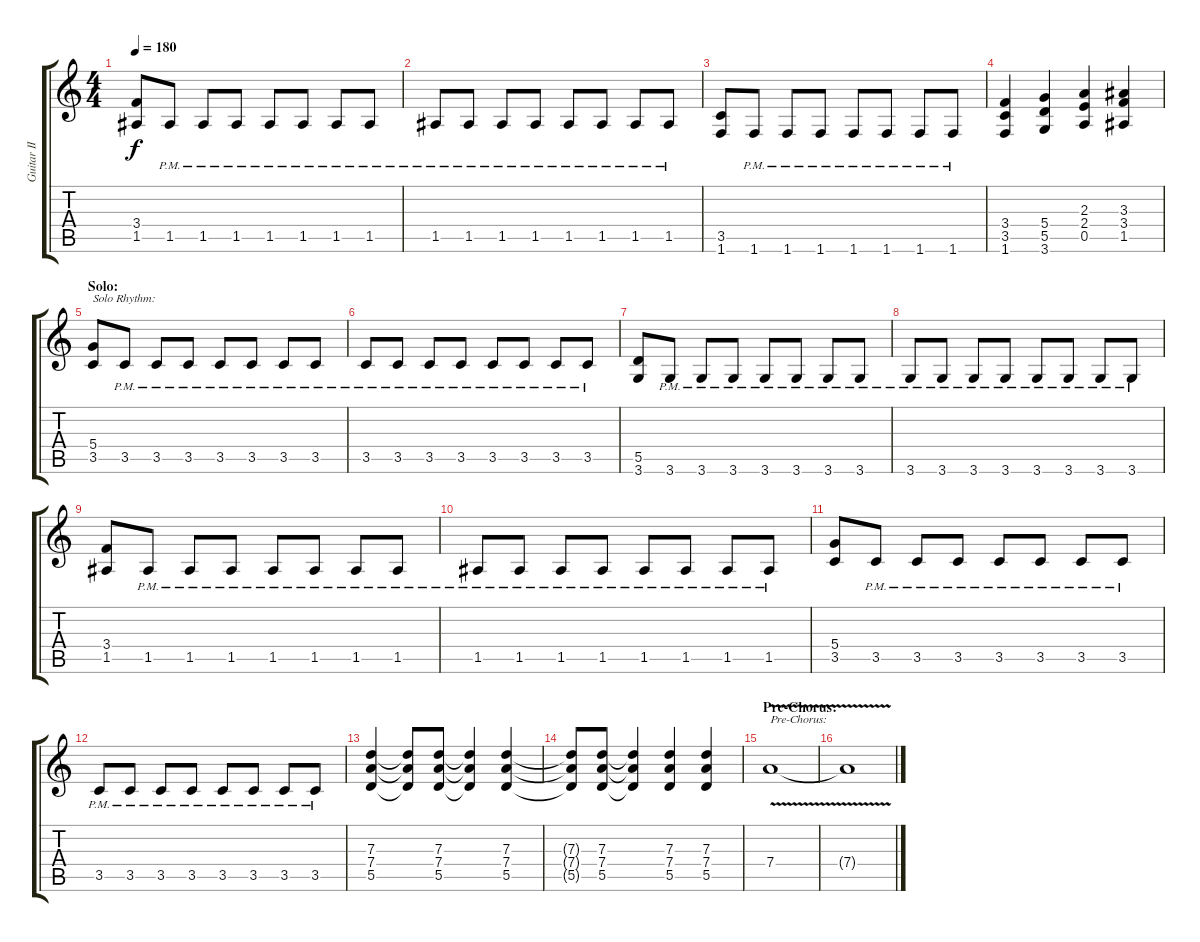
\track ("Guitar II" "Guitar II") {instrument distortionguitar}
\staff {score tabs}
\tuning (E4 B3 G3 D3 A2 E2) {hide}
\ts (4 4)
\tempo 180
\clef g2
\ks c
(3.4 1.5).8{dy f} 1.5{pm}.8 1.5{pm}.8 1.5{pm}.8 1.5{pm}.8 1.5{pm}.8 1.5{pm}.8 1.5{pm}.8 |
1.5{pm}.8 1.5{pm}.8 1.5{pm}.8 1.5{pm}.8 1.5{pm}.8 1.5{pm}.8 1.5{pm}.8 1.5{pm}.8 |
(3.5 1.6).8 1.6{pm}.8 1.6{pm}.8 1.6{pm}.8 1.6{pm}.8 1.6{pm}.8 1.6{pm}.8 1.6{pm}.8 |
(3.4 3.5 1.6).4 (5.4 5.5 3.6).4 (2.3 2.4 0.5).4 (3.3 3.4 1.5).4 |
\section ("" "Solo:")
(5.4 3.5).8{txt "Solo Rhythm:"} 3.5{pm}.8 3.5{pm}.8 3.5{pm}.8 3.5{pm}.8 3.5{pm}.8 3.5{pm}.8 3.5{pm}.8 |
3.5{pm}.8 3.5{pm}.8 3.5{pm}.8 3.5{pm}.8 3.5{pm}.8 3.5{pm}.8 3.5{pm}.8 3.5{pm}.8 |
(5.5 3.6).8 3.6{pm}.8 3.6{pm}.8 3.6{pm}.8 3.6{pm}.8 3.6{pm}.8 3.6{pm}.8 3.6{pm}.8 |
3.6{pm}.8 3.6{pm}.8 3.6{pm}.8 3.6{pm}.8 3.6{pm}.8 3.6{pm}.8 3.6{pm}.8 3.6{pm}.8 |
(3.4 1.5).8 1.5{pm}.8 1.5{pm}.8 1.5{pm}.8 1.5{pm}.8 1.5{pm}.8 1.5{pm}.8 1.5{pm}.8 |
1.5{pm}.8 1.5{pm}.8 1.5{pm}.8 1.5{pm}.8 1.5{pm}.8 1.5{pm}.8 1.5{pm}.8 1.5{pm}.8 |
(5.4 3.5).8 3.5{pm}.8 3.5{pm}.8 3.5{pm}.8 3.5{pm}.8 3.5{pm}.8 3.5{pm}.8 3.5{pm}.8 |
3.5{pm}.8 3.5{pm}.8 3.5{pm}.8 3.5{pm}.8 3.5{pm}.8 3.5{pm}.8 3.5{pm}.8 3.5{pm}.8 |
(7.3 7.4 5.5).4 (7.3{t} 7.4{t} 5.5{t}).8 (7.3 7.4 5.5).8 (7.3{t} 7.4{t} 5.5{t}).4 (7.3 7.4 5.5).4 |
(7.3{t} 7.4{t} 5.5{t}).8 (7.3 7.4 5.5).8 (7.3{t} 7.4{t} 5.5{t}).4 (7.3 7.4 5.5).4 (7.3 7.4 5.5).4 |
\section ("" "Pre-Chorus:")
7.4{v}.1{txt "Pre-Chorus:"} |
7.4{t}.1
